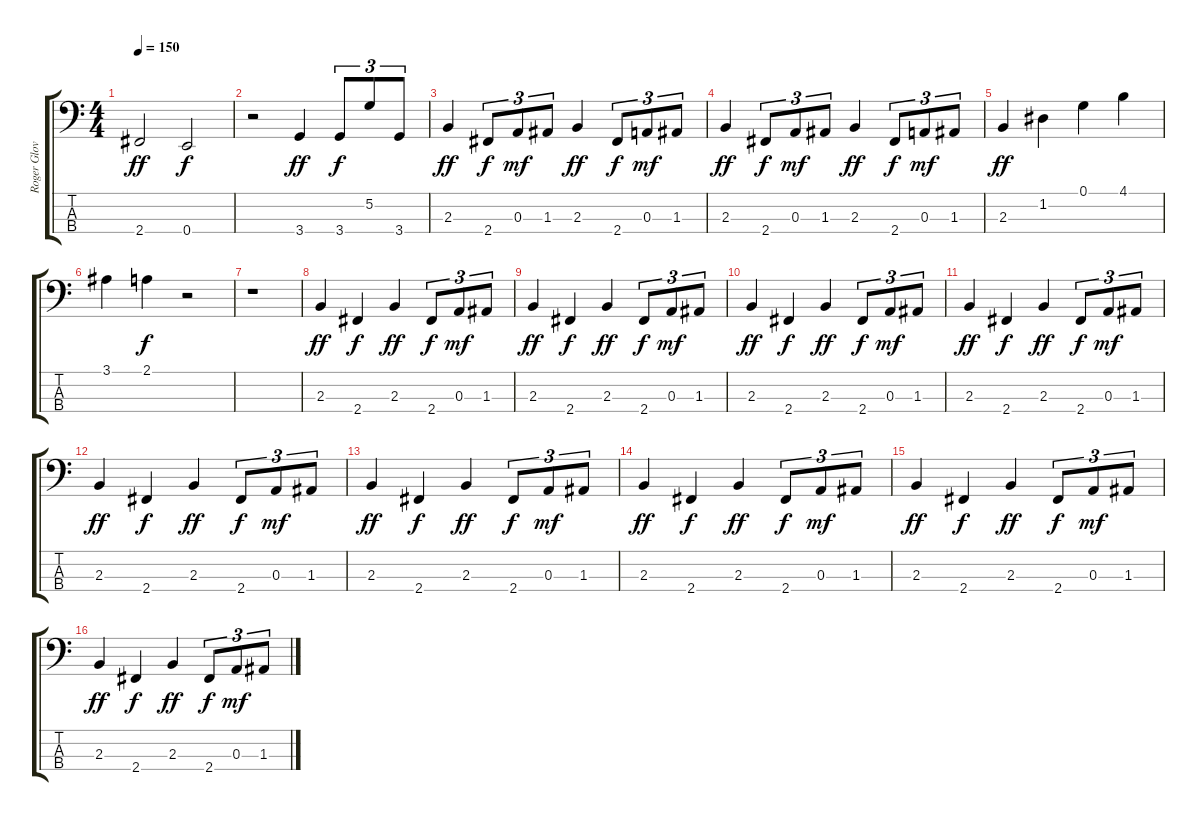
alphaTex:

\track ("Roger Glover" "Roger Glov") {instrument electricbassfinger}
\staff {score tabs}
\tuning (G2 D2 A1 E1) {hide}
\ts (4 4)
\tempo 150
\clef f4
\ks c
2.4.2{dy ff} 0.4.2{dy f} |
r.2 3.4.4{dy ff} 3.4.8{tu (3 2) dy f} 5.2.8{tu (3 2)} 3.4.8{tu (3 2)} |
2.3.4{dy ff} 2.4.8{tu (3 2) dy f} 0.3.8{tu (3 2) dy mf} 1.3.8{tu (3 2)} 2.3.4{dy ff} 2.4.8{tu (3 2) dy f} 0.3.8{tu (3 2) dy mf} 1.3.8{tu (3 2)} |
2.3.4{dy ff} 2.4.8{tu (3 2) dy f} 0.3.8{tu (3 2) dy mf} 1.3.8{tu (3 2)} 2.3.4{dy ff} 2.4.8{tu (3 2) dy f} 0.3.8{tu (3 2) dy mf} 1.3.8{tu (3 2)} |
2.3.4{dy ff} 1.2.4 0.1.4 4.1.4 |
3.1.4 2.1.4{dy f} r.2 |
r.1 |
2.3.4{dy ff} 2.4.4{dy f} 2.3.4{dy ff} 2.4.8{tu (3 2) dy f} 0.3.8{tu (3 2) dy mf} 1.3.8{tu (3 2)} |
2.3.4{dy ff} 2.4.4{dy f} 2.3.4{dy ff} 2.4.8{tu (3 2) dy f} 0.3.8{tu (3 2) dy mf} 1.3.8{tu (3 2)} |
2.3.4{dy ff} 2.4.4{dy f} 2.3.4{dy ff} 2.4.8{tu (3 2) dy f} 0.3.8{tu (3 2) dy mf} 1.3.8{tu (3 2)} |
2.3.4{dy ff} 2.4.4{dy f} 2.3.4{dy ff} 2.4.8{tu (3 2) dy f} 0.3.8{tu (3 2) dy mf} 1.3.8{tu (3 2)} |
2.3.4{dy ff} 2.4.4{dy f} 2.3.4{dy ff} 2.4.8{tu (3 2) dy f} 0.3.8{tu (3 2) dy mf} 1.3.8{tu (3 2)} |
2.3.4{dy ff} 2.4.4{dy f} 2.3.4{dy ff} 2.4.8{tu (3 2) dy f} 0.3.8{tu (3 2) dy mf} 1.3.8{tu (3 2)} |
2.3.4{dy ff} 2.4.4{dy f} 2.3.4{dy ff} 2.4.8{tu (3 2) dy f} 0.3.8{tu (3 2) dy mf} 1.3.8{tu (3 2)} |
2.3.4{dy ff} 2.4.4{dy f} 2.3.4{dy ff} 2.4.8{tu (3 2) dy f} 0.3.8{tu (3 2) dy mf} 1.3.8{tu (3 2)} |
2.3.4{dy ff} 2.4.4{dy f} 2.3.4{dy ff} 2.4.8{tu (3 2) dy f} 0.3.8{tu (3 2) dy mf} 1.3.8{tu (3 2)}
